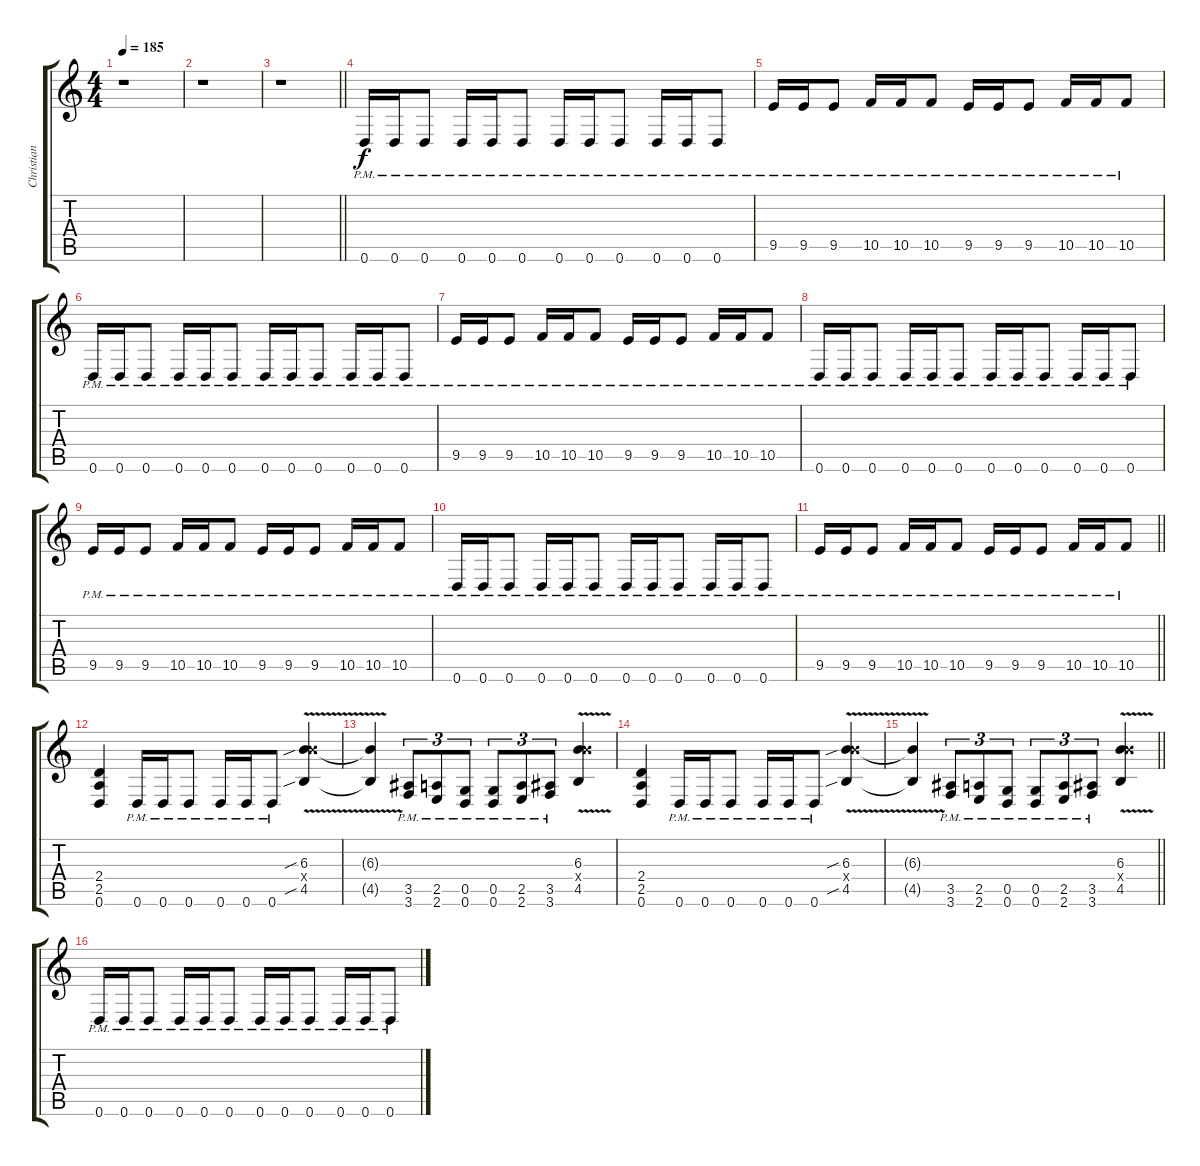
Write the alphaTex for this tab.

\track ("Christian Andreu" "Christian ") {instrument distortionguitar}
\staff {score tabs}
\tuning (D4 A3 F3 C3 G2 D2) {hide}
\ts (4 4)
\tempo 185
\clef g2
\ks c
r.1{dy f instrument distortionguitar} |
r.1 |
\barLineRight lightlight
r.1 |
0.6{pm}.16 0.6{pm}.16 0.6{pm}.8 0.6{pm}.16 0.6{pm}.16 0.6{pm}.8 0.6{pm}.16 0.6{pm}.16 0.6{pm}.8 0.6{pm}.16 0.6{pm}.16 0.6{pm}.8 |
9.5{pm}.16 9.5{pm}.16 9.5{pm}.8 10.5{pm}.16 10.5{pm}.16 10.5{pm}.8 9.5{pm}.16 9.5{pm}.16 9.5{pm}.8 10.5{pm}.16 10.5{pm}.16 10.5{pm}.8 |
0.6{pm}.16 0.6{pm}.16 0.6{pm}.8 0.6{pm}.16 0.6{pm}.16 0.6{pm}.8 0.6{pm}.16 0.6{pm}.16 0.6{pm}.8 0.6{pm}.16 0.6{pm}.16 0.6{pm}.8 |
9.5{pm}.16 9.5{pm}.16 9.5{pm}.8 10.5{pm}.16 10.5{pm}.16 10.5{pm}.8 9.5{pm}.16 9.5{pm}.16 9.5{pm}.8 10.5{pm}.16 10.5{pm}.16 10.5{pm}.8 |
0.6{pm}.16 0.6{pm}.16 0.6{pm}.8 0.6{pm}.16 0.6{pm}.16 0.6{pm}.8 0.6{pm}.16 0.6{pm}.16 0.6{pm}.8 0.6{pm}.16 0.6{pm}.16 0.6{pm}.8 |
9.5{pm}.16 9.5{pm}.16 9.5{pm}.8 10.5{pm}.16 10.5{pm}.16 10.5{pm}.8 9.5{pm}.16 9.5{pm}.16 9.5{pm}.8 10.5{pm}.16 10.5{pm}.16 10.5{pm}.8 |
0.6{pm}.16 0.6{pm}.16 0.6{pm}.8 0.6{pm}.16 0.6{pm}.16 0.6{pm}.8 0.6{pm}.16 0.6{pm}.16 0.6{pm}.8 0.6{pm}.16 0.6{pm}.16 0.6{pm}.8 |
\barLineRight lightlight
9.5{pm}.16 9.5{pm}.16 9.5{pm}.8 10.5{pm}.16 10.5{pm}.16 10.5{pm}.8 9.5{pm}.16 9.5{pm}.16 9.5{pm}.8 10.5{pm}.16 10.5{pm}.16 10.5{pm}.8 |
(2.4 2.5 0.6).4 0.6{pm}.16 0.6{pm}.16 0.6{pm}.8 0.6{pm}.16 0.6{pm}.16 0.6{pm}.8 (6.3{v sib} 11.4{x} 4.5{v sib}).4 |
(6.3{t} 4.5{t}).4 (3.5{pm} 3.6{pm}).8{tu (3 2)} (2.5{pm} 2.6{pm}).8{tu (3 2)} (0.5{pm} 0.6{pm}).8{tu (3 2)} (0.5{pm} 0.6{pm}).8{tu (3 2)} (2.5{pm} 2.6{pm}).8{tu (3 2)} (3.5{pm} 3.6{pm}).8{tu (3 2)} (6.3{v} 11.4{x} 4.5{v}).4 |
(2.4 2.5 0.6).4 0.6{pm}.16 0.6{pm}.16 0.6{pm}.8 0.6{pm}.16 0.6{pm}.16 0.6{pm}.8 (6.3{v sib} 11.4{x} 4.5{v sib}).4 |
\barLineRight lightlight
(6.3{t} 4.5{t}).4 (3.5{pm} 3.6{pm}).8{tu (3 2)} (2.5{pm} 2.6{pm}).8{tu (3 2)} (0.5{pm} 0.6{pm}).8{tu (3 2)} (0.5{pm} 0.6{pm}).8{tu (3 2)} (2.5{pm} 2.6{pm}).8{tu (3 2)} (3.5{pm} 3.6{pm}).8{tu (3 2)} (6.3{v} 11.4{x} 4.5{v}).4 |
0.6{pm}.16 0.6{pm}.16 0.6{pm}.8 0.6{pm}.16 0.6{pm}.16 0.6{pm}.8 0.6{pm}.16 0.6{pm}.16 0.6{pm}.8 0.6{pm}.16 0.6{pm}.16 0.6{pm}.8
